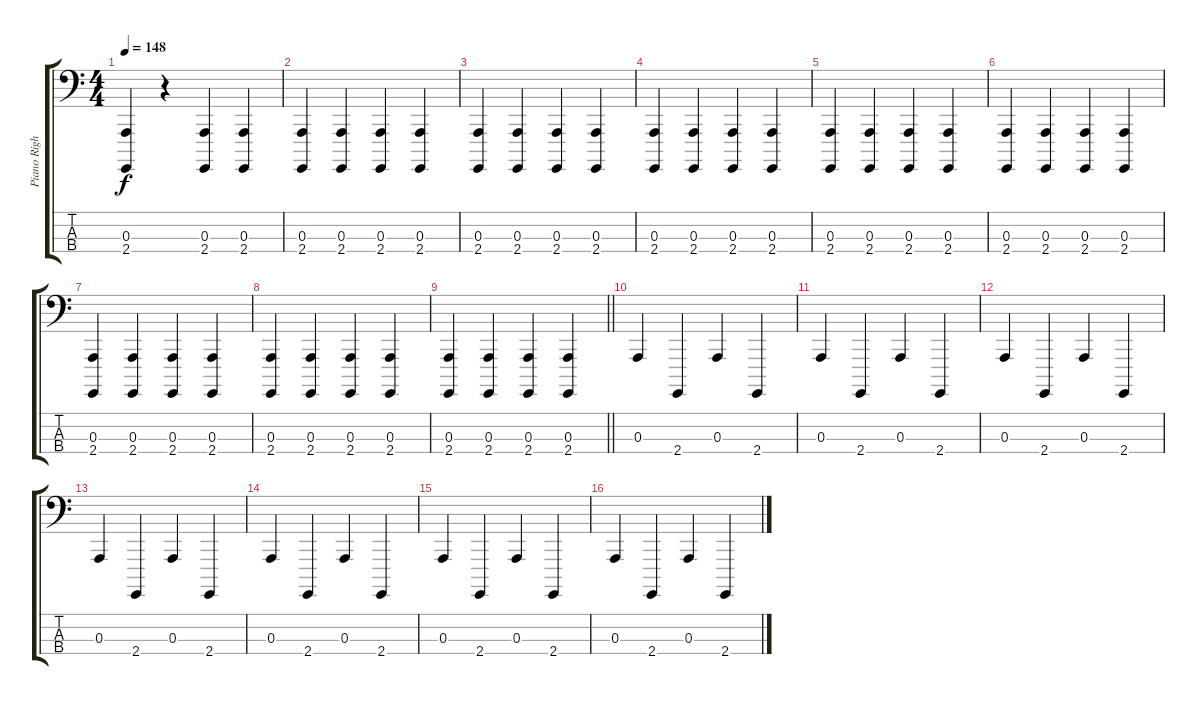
\track ("Piano Right b" "Piano Righ") {instrument acousticgrandpiano}
\staff {score tabs}
\tuning (G2 D2 A1 F0) {hide}
\ts (4 4)
\tempo 148
\clef f4
\ks c
(0.3 2.4).4{dy f} r.4 (0.3 2.4).4 (0.3 2.4).4 |
(0.3 2.4).4 (0.3 2.4).4 (0.3 2.4).4 (0.3 2.4).4 |
(0.3 2.4).4 (0.3 2.4).4 (0.3 2.4).4 (0.3 2.4).4 |
(0.3 2.4).4 (0.3 2.4).4 (0.3 2.4).4 (0.3 2.4).4 |
(0.3 2.4).4 (0.3 2.4).4 (0.3 2.4).4 (0.3 2.4).4 |
(0.3 2.4).4 (0.3 2.4).4 (0.3 2.4).4 (0.3 2.4).4 |
(0.3 2.4).4 (0.3 2.4).4 (0.3 2.4).4 (0.3 2.4).4 |
(0.3 2.4).4 (0.3 2.4).4 (0.3 2.4).4 (0.3 2.4).4 |
\barLineRight lightlight
(0.3 2.4).4 (0.3 2.4).4 (0.3 2.4).4 (0.3 2.4).4 |
0.3.4 2.4.4 0.3.4 2.4.4 |
0.3.4 2.4.4 0.3.4 2.4.4 |
0.3.4 2.4.4 0.3.4 2.4.4 |
0.3.4 2.4.4 0.3.4 2.4.4 |
0.3.4 2.4.4 0.3.4 2.4.4 |
0.3.4 2.4.4 0.3.4 2.4.4 |
0.3.4 2.4.4 0.3.4 2.4.4
